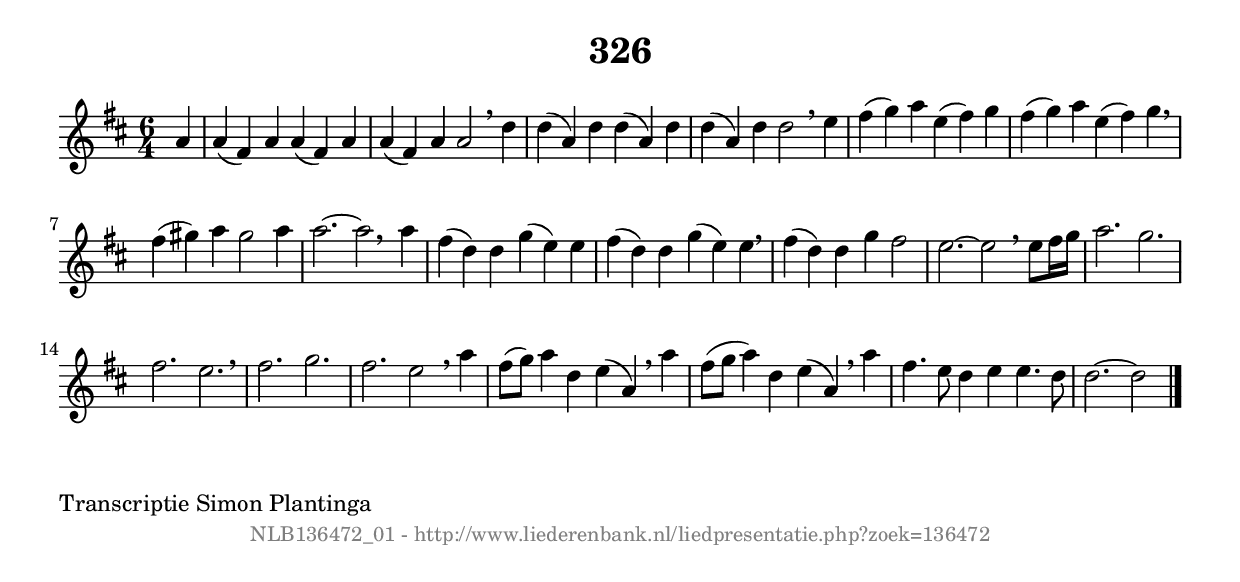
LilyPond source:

%
% produced by wce2krn 1.64 (7 June 2014)
%
\version"2.16"
#(append! paper-alist '(("long" . (cons (* 210 mm) (* 2000 mm)))))
#(set-default-paper-size "long")
sb = {\breathe}
mBreak = {\breathe }
bBreak = {\breathe }
x = {\once\override NoteHead #'style = #'cross }
gl=\glissando
itime={\override Staff.TimeSignature #'stencil = ##f }
ficta = {\once\set suggestAccidentals = ##t}
fine = {\once\override Score.RehearsalMark #'self-alignment-X = #1 \mark \markup {\italic{Fine}}}
dc = {\once\override Score.RehearsalMark #'self-alignment-X = #1 \mark \markup {\italic{D.C.}}}
dcf = {\once\override Score.RehearsalMark #'self-alignment-X = #1 \mark \markup {\italic{D.C. al Fine}}}
dcc = {\once\override Score.RehearsalMark #'self-alignment-X = #1 \mark \markup {\italic{D.C. al Coda}}}
ds = {\once\override Score.RehearsalMark #'self-alignment-X = #1 \mark \markup {\italic{D.S.}}}
dsf = {\once\override Score.RehearsalMark #'self-alignment-X = #1 \mark \markup {\italic{D.S. al Fine}}}
dsc = {\once\override Score.RehearsalMark #'self-alignment-X = #1 \mark \markup {\italic{D.S. al Coda}}}
pv = {\set Score.repeatCommands = #'((volta "1"))}
sv = {\set Score.repeatCommands = #'((volta "2"))}
tv = {\set Score.repeatCommands = #'((volta "3"))}
qv = {\set Score.repeatCommands = #'((volta "4"))}
xv = {\set Score.repeatCommands = #'((volta #f))}
\header{ tagline = ""
title = "326"
}
\score {{
\key d \major
\relative g'
{
\set melismaBusyProperties = #'()
\partial 32*8
\time 6/4
\tempo 4=120
\override Score.MetronomeMark #'transparent = ##t
\override Score.RehearsalMark #'break-visibility = #(vector #t #t #f)
a4 | a4( fis4) a4 a4( fis4) a4 | a4( fis4) a4 a2 \sb d4 | d4( a4) d4 d4( a4) d4 | d4( a4) d4 d2 \mBreak
e4 | fis4( g4) a4 e4( fis4) g4 | fis4( g4) a4 e4( fis4) g4 \sb | fis4( gis4) a4 gis2 a4 | a2.~ a2 \bar ":|:" \bBreak
a4 | fis4( d4) d4 g4( e4) e4 | fis4( d4) d4 g4( e4) e4 \sb | fis4( d4) d4 g4 fis2 | e2.~ e2 \mBreak
e8 fis16 g16 | a2. g2. | fis2. e2. \sb | fis2. g2. | fis2. e2 \mBreak
a4 | fis8( g8) a4 d,4 e4( a,4) \sb a'4 | fis8( g8 a4) d,4 e4( a,4) \sb a'4 | fis4. e8 d4 e4 e4. d8 | d2.~ d2 \bar "|."
 }}
 \midi { }
 \layout {
            indent = 0.0\cm
}
}
\markup { \wordwrap-string #" 
Transcriptie Simon Plantinga
"}
\markup { \vspace #0 } \markup { \with-color #grey \fill-line { \center-column { \smaller "NLB136472_01 - http://www.liederenbank.nl/liedpresentatie.php?zoek=136472" } } }
